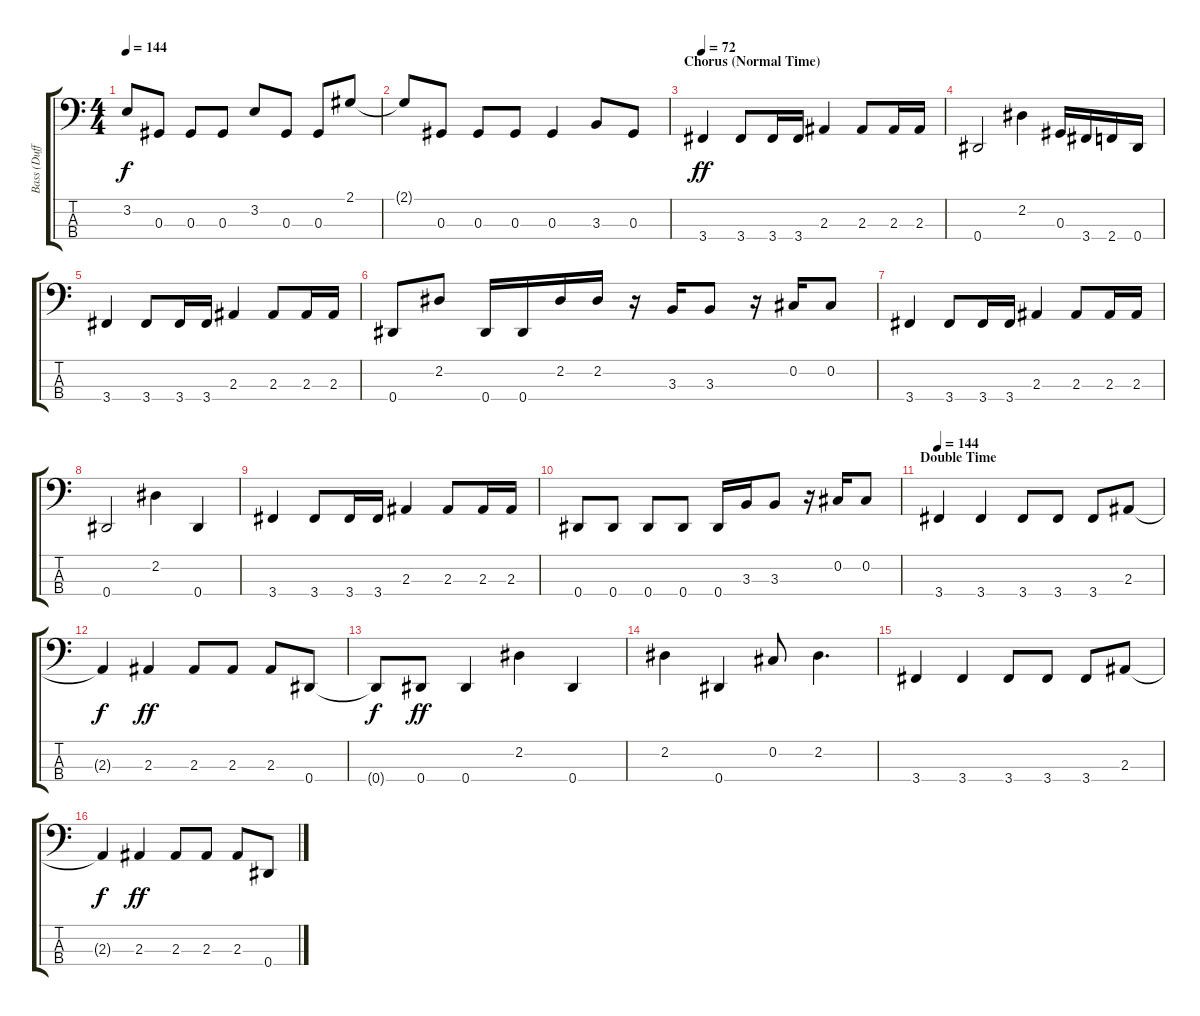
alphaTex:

\track ("Bass (Duff)" "Bass (Duff") {instrument electricbasspick}
\staff {score tabs}
\tuning (Gb2 Db2 Ab1 Eb1) {hide}
\ts (4 4)
\tempo 144
\clef f4
\ks c
3.2{t}.8{dy f} 0.3.8 0.3.8 0.3.8 3.2.8 0.3.8 0.3.8 2.1.8 |
2.1{t}.8 0.3.8 0.3.8 0.3.8 0.3.4 3.3.8 0.3.8 |
\section ("" "Chorus (Normal Time)")
\tempo 72
3.4.4{dy ff} 3.4.8 3.4.16 3.4.16 2.3.4 2.3.8 2.3.16 2.3.16 |
0.4.2 2.2.4 0.3.16 3.4.16 2.4.16 0.4.16 |
3.4.4 3.4.8 3.4.16 3.4.16 2.3.4 2.3.8 2.3.16 2.3.16 |
0.4.8 2.2.8 0.4.16 0.4.16 2.2.16 2.2.16 r.16 3.3.16 3.3.8 r.16 0.2.16 0.2.8 |
3.4.4 3.4.8 3.4.16 3.4.16 2.3.4 2.3.8 2.3.16 2.3.16 |
0.4.2 2.2.4 0.4.4 |
3.4.4 3.4.8 3.4.16 3.4.16 2.3.4 2.3.8 2.3.16 2.3.16 |
0.4.8 0.4.8 0.4.8 0.4.8 0.4.16 3.3.16 3.3.8 r.16 0.2.16 0.2.8 |
\section ("" "Double Time")
\tempo 144
3.4.4 3.4.4 3.4.8 3.4.8 3.4.8 2.3.8 |
2.3{t}.4{dy f} 2.3.4{dy ff} 2.3.8 2.3.8 2.3.8 0.4.8 |
0.4{t}.8{dy f} 0.4.8{dy ff} 0.4.4 2.2.4 0.4.4 |
2.2.4 0.4.4 0.2.8 2.2.4{d} |
3.4.4 3.4.4 3.4.8 3.4.8 3.4.8 2.3.8 |
2.3{t}.4{dy f} 2.3.4{dy ff} 2.3.8 2.3.8 2.3.8 0.4.8
